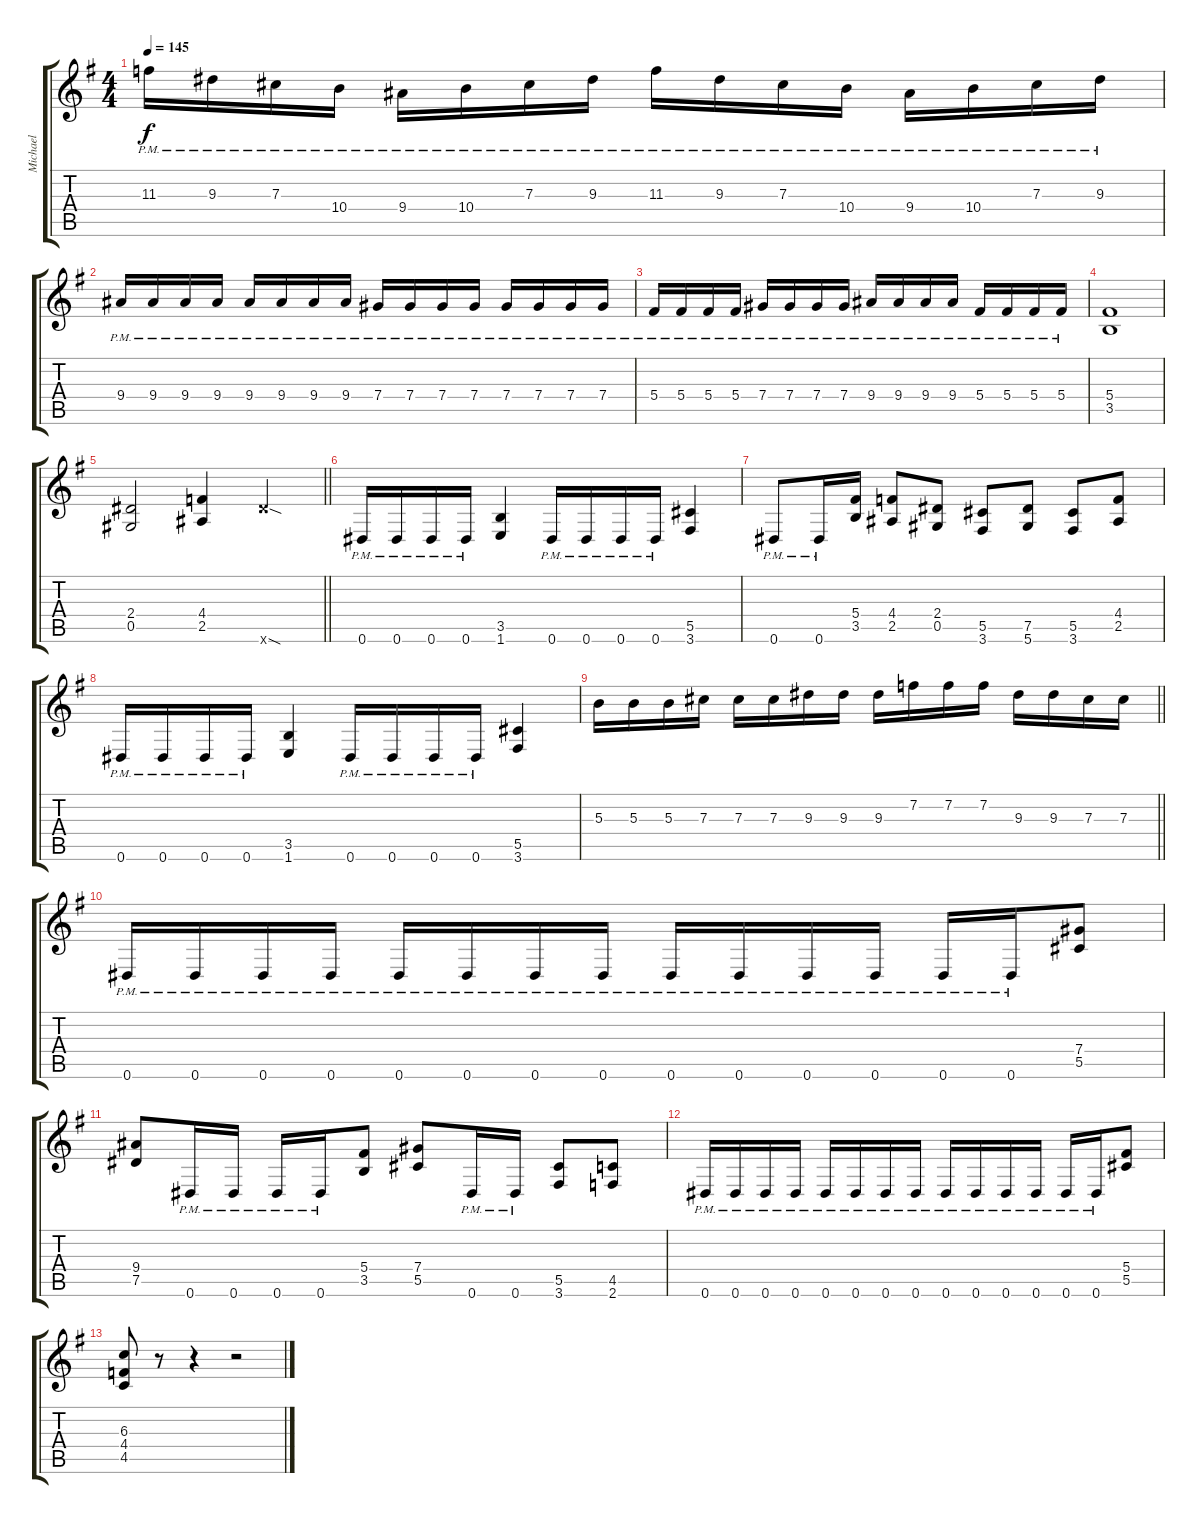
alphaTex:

\track ("Michael" "Michael") {instrument distortionguitar}
\staff {score tabs}
\tuning (Eb4 Bb3 Gb3 Db3 Ab2 Eb2) {hide}
\ts (4 4)
\tempo 145
\clef g2
\ks eminor
11.3{pm}.16{dy f} 9.3{pm}.16 7.3{pm}.16 10.4{pm}.16 9.4{pm}.16 10.4{pm}.16 7.3{pm}.16 9.3{pm}.16 11.3{pm}.16 9.3{pm}.16 7.3{pm}.16 10.4{pm}.16 9.4{pm}.16 10.4{pm}.16 7.3{pm}.16 9.3{pm}.16 |
9.4{pm}.16 9.4{pm}.16 9.4{pm}.16 9.4{pm}.16 9.4{pm}.16 9.4{pm}.16 9.4{pm}.16 9.4{pm}.16 7.4{pm}.16 7.4{pm}.16 7.4{pm}.16 7.4{pm}.16 7.4{pm}.16 7.4{pm}.16 7.4{pm}.16 7.4{pm}.16 |
5.4{pm}.16 5.4{pm}.16 5.4{pm}.16 5.4{pm}.16 7.4{pm}.16 7.4{pm}.16 7.4{pm}.16 7.4{pm}.16 9.4{pm}.16 9.4{pm}.16 9.4{pm}.16 9.4{pm}.16 5.4{pm}.16 5.4{pm}.16 5.4{pm}.16 5.4{pm}.16 |
(5.4 3.5).1 |
\barLineRight lightlight
(2.4 0.5).2 (4.4 2.5).4 12.6{sod x}.4 |
0.6{pm}.16 0.6{pm}.16 0.6{pm}.16 0.6{pm}.16 (3.5 1.6).4 0.6{pm}.16 0.6{pm}.16 0.6{pm}.16 0.6{pm}.16 (5.5 3.6).4 |
0.6{pm}.8 0.6{pm}.16 (5.4 3.5).16 (4.4 2.5).8 (2.4 0.5).8 (5.5 3.6).8 (7.5 5.6).8 (5.5 3.6).8 (4.4 2.5).8 |
0.6{pm}.16 0.6{pm}.16 0.6{pm}.16 0.6{pm}.16 (3.5 1.6).4 0.6{pm}.16 0.6{pm}.16 0.6{pm}.16 0.6{pm}.16 (5.5 3.6).4 |
\barLineRight lightlight
5.3.16 5.3.16 5.3.16 7.3.16 7.3.16 7.3.16 9.3.16 9.3.16 9.3.16 7.2.16 7.2.16 7.2.16 9.3.16 9.3.16 7.3.16 7.3.16 |
0.6{pm}.16 0.6{pm}.16 0.6{pm}.16 0.6{pm}.16 0.6{pm}.16 0.6{pm}.16 0.6{pm}.16 0.6{pm}.16 0.6{pm}.16 0.6{pm}.16 0.6{pm}.16 0.6{pm}.16 0.6{pm}.16 0.6{pm}.16 (7.4 5.5).8 |
(9.4 7.5).8 0.6{pm}.16 0.6{pm}.16 0.6{pm}.16 0.6{pm}.16 (5.4 3.5).8 (7.4 5.5).8 0.6{pm}.16 0.6{pm}.16 (5.5 3.6).8 (4.5 2.6).8 |
0.6{pm}.16 0.6{pm}.16 0.6{pm}.16 0.6{pm}.16 0.6{pm}.16 0.6{pm}.16 0.6{pm}.16 0.6{pm}.16 0.6{pm}.16 0.6{pm}.16 0.6{pm}.16 0.6{pm}.16 0.6{pm}.16 0.6{pm}.16 (5.4 5.5).8 |
(6.3 4.4 4.5).8 r.8 r.4 r.2
